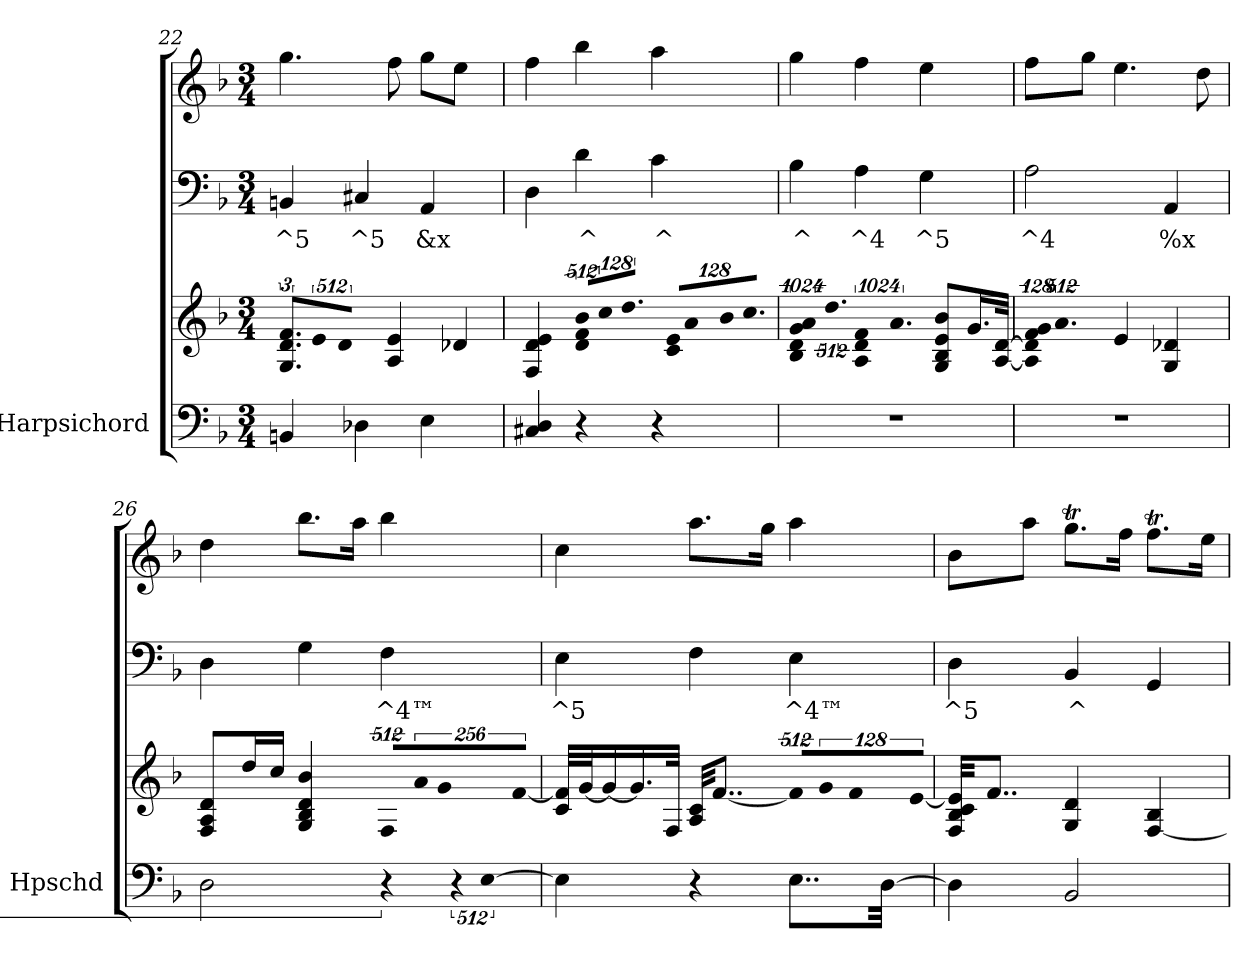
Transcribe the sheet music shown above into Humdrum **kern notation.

**kern	**kern	**kern	**text	**kern
*part3	*part3	*part2	*part2	*part1
*staff4	*staff3	*staff2	*staff2	*staff1
*I"Harpsichord	*	*	*	*
*I'Hpschd	*	*	*	*
*clefF4	*clefG2	*clefF4	*	*clefG2
*k[b-]	*k[b-]	*k[b-]	*	*k[b-]
*F:	*F:	*F:	*	*F:
*M3/4	*M3/4	*M3/4	*	*M3/4
=22	=22	=22	=22	=22
!	!	!	!LO:LY:b	!
4BB/	12.G/ 12.d/ 12.f/L	4BBn/	^5	4.gg\
!	!LO:N:vis=8	!	!	!
.	4096%341e/	.	.	.
!	!LO:N:vis=16	!	!	!
.	4096%171d/Jk	.	.	.
!	!	!	!LO:LY:b	!
4D-\	4A/ 4e/	4C#X/	^5	.
.	.	.	.	8ff\
!	!	!	!LO:LY:b	!
4E\	4d-/	4AA/	&x	8gg\L
.	.	.	.	8ee\J
=23	=23	=23	=23	=23
4C#/ 4D/	4F/ 4d/ 4e/	4D\	.	4ff\
!	!LO:N:vis=8	!	!LO:LY:b	!
4r	4096%293d/ 4096%293f/ 4096%293b-/L	4d\	^	4bb-\
!	!LO:N:vis=8	!	!	!
.	1024%73cc/	.	.	.
!	!LO:N:vis=8.	!	!	!
.	4096%439dd/J	.	.	.
!	!LO:N:vis=16	!	!LO:LY:b	!
4r	2048%73c/ 2048%73e/LL	4c\	^	4aa\
!	!LO:N:vis=16	!	!	!
.	4096%147a/J	.	.	.
!	!LO:N:vis=8	!	!	!
.	1024%73b-/	.	.	.
!	!LO:N:vis=8.	!	!	!
.	4096%439cc/J	.	.	.
=24	=24	=24	=24	=24
!	!LO:N:vis=4	!	!LO:LY:b	!
2.r	4096%585B-/ 4096%585d/ 4096%585g/ 4096%585a/	4B-\	^	4gg\
!	!LO:N:vis=8.	!	!	!
.	4096%439dd\	.	.	.
!	!LO:N:vis=4	!	!LO:LY:b	!
.	4096%585A/ 4096%585d/ 4096%585f/	4A\	^4	4ff\
!	!LO:N:vis=8.	!	!	!
.	4096%439a/	.	.	.
!	!	!	!LO:LY:b	!
.	8G/ 8B-/ 8e/ 8b-/L	4G\	^5	4ee\
.	16.g/L	.	.	.
.	[32A/ [32d/JJk	.	.	.
=25	=25	=25	=25	=25
!	!LO:N:vis=16	!	!LO:LY:b	!
2.r	2048%73A/] 2048%73d/] 2048%73f/ 2048%73g/	2A\	^4	8ff\L
!	!LO:N:vis=4.	!	!	!
.	2048%439a/	.	.	.
.	.	.	.	8gg\J
.	4e/	.	.	4.ee\
!	!	!	!LO:LY:b	!
.	4G/ 4d-/	4AA/	%x	.
.	.	.	.	8dd\
=26	=26	=26	=26	=26
2D\	8F/ 8A/ 8d/L	4D\	.	4dd\
.	16dd/L	.	.	.
.	16cc/JJ	.	.	.
.	4G/ 4B-/ 4d/ 4b-/	4G\	.	8.bb-\L
.	.	.	.	16aa\Jk
!LO:N:vis=4	!LO:N:vis=8	!	!LO:LY:b	!
4096%585r	4096%341F/L	4F\	^4™	4bb-\
!	!LO:N:vis=16	!	!	!
.	4096%171a/k	.	.	.
!	!LO:N:vis=8	!	!	!
.	4096%341g/	.	.	.
!LO:N:vis=8	!	!	!	!
4096%293r	.	.	.	.
!	!LO:N:vis=16	!	!	!
.	[4096%171f/Jk	.	.	.
!LO:N:vis=16	!	!	!	!
[2048%73E\	.	.	.	.
!!LO:LB:g=z
=27	=27	=27	=27	=27
!	!	!	!LO:LY:b	!
4E\]	32c/ 32f/]LLL	4E\	^5	4cc\
.	[32g/J	.	.	.
.	16g/_	.	.	.
.	16.g/]	.	.	.
.	32F/JJk	.	.	.
4r	32A/ 32c/KKL	4F\	.	8.aa\L
.	[8..f/J	.	.	.
.	.	.	.	16gg\Jk
!	!LO:N:vis=8	!	!LO:LY:b	!
8..E\L	4096%293f/L]	4E\	^4™	4aa\
!	!LO:N:vis=8	!	!	!
.	1024%73g/	.	.	.
!	!LO:N:vis=8	!	!	!
.	4096%293f/	.	.	.
!	!LO:N:vis=16	!	!	!
.	[2048%73e/Jk	.	.	.
[32D\Jkk	.	.	.	.
=28	=28	=28	=28	=28
!	!	!	!LO:LY:b	!
4D\]	32F/ 32B-/ 32c/ 32e/]KKL	4D\	^5	8b-\L
.	8..f/J	.	.	.
.	.	.	.	8aa\J
!	!	!	!LO:LY:b	!
2BB-/	4G/ 4d/	4BB-/	^	8.ggT\L
.	.	.	.	16ff\Jk
.	[4F/ 4B-/	4GG/	.	8.ffT\L
.	.	.	.	16ee\Jk
=	=	=	=	=
*-	*-	*-	*-	*-
